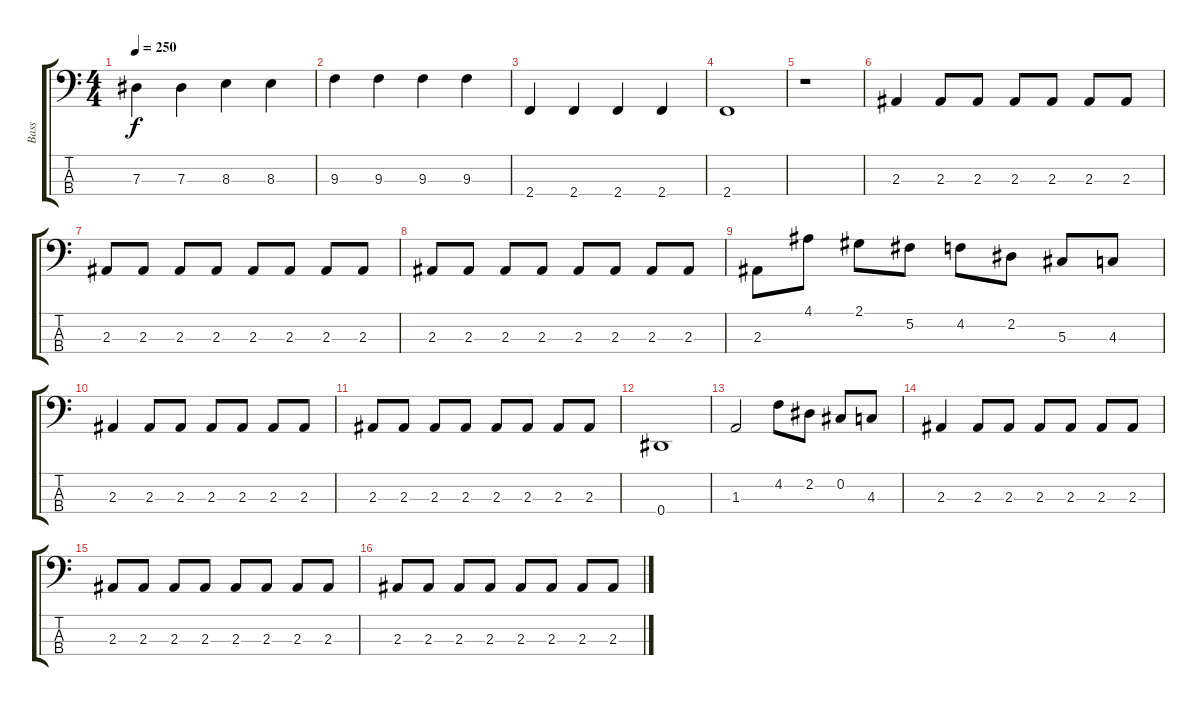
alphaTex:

\track ("Bass" "Bass") {instrument electricbasspick}
\staff {score tabs}
\tuning (Gb2 Db2 Ab1 Eb1) {hide}
\ts (4 4)
\tempo 250
\clef f4
\ks c
7.3.4{dy f} 7.3.4 8.3.4 8.3.4 |
9.3.4 9.3.4 9.3.4 9.3.4 |
2.4.4 2.4.4 2.4.4 2.4.4 |
2.4.1 |
r.1 |
2.3.4 2.3.8 2.3.8 2.3.8 2.3.8 2.3.8 2.3.8 |
2.3.8 2.3.8 2.3.8 2.3.8 2.3.8 2.3.8 2.3.8 2.3.8 |
2.3.8 2.3.8 2.3.8 2.3.8 2.3.8 2.3.8 2.3.8 2.3.8 |
2.3.8 4.1.8 2.1.8 5.2.8 4.2.8 2.2.8 5.3.8 4.3.8 |
2.3.4 2.3.8 2.3.8 2.3.8 2.3.8 2.3.8 2.3.8 |
2.3.8 2.3.8 2.3.8 2.3.8 2.3.8 2.3.8 2.3.8 2.3.8 |
0.4.1 |
1.3.2 4.2.8 2.2.8 0.2.8 4.3.8 |
2.3.4 2.3.8 2.3.8 2.3.8 2.3.8 2.3.8 2.3.8 |
2.3.8 2.3.8 2.3.8 2.3.8 2.3.8 2.3.8 2.3.8 2.3.8 |
2.3.8 2.3.8 2.3.8 2.3.8 2.3.8 2.3.8 2.3.8 2.3.8
